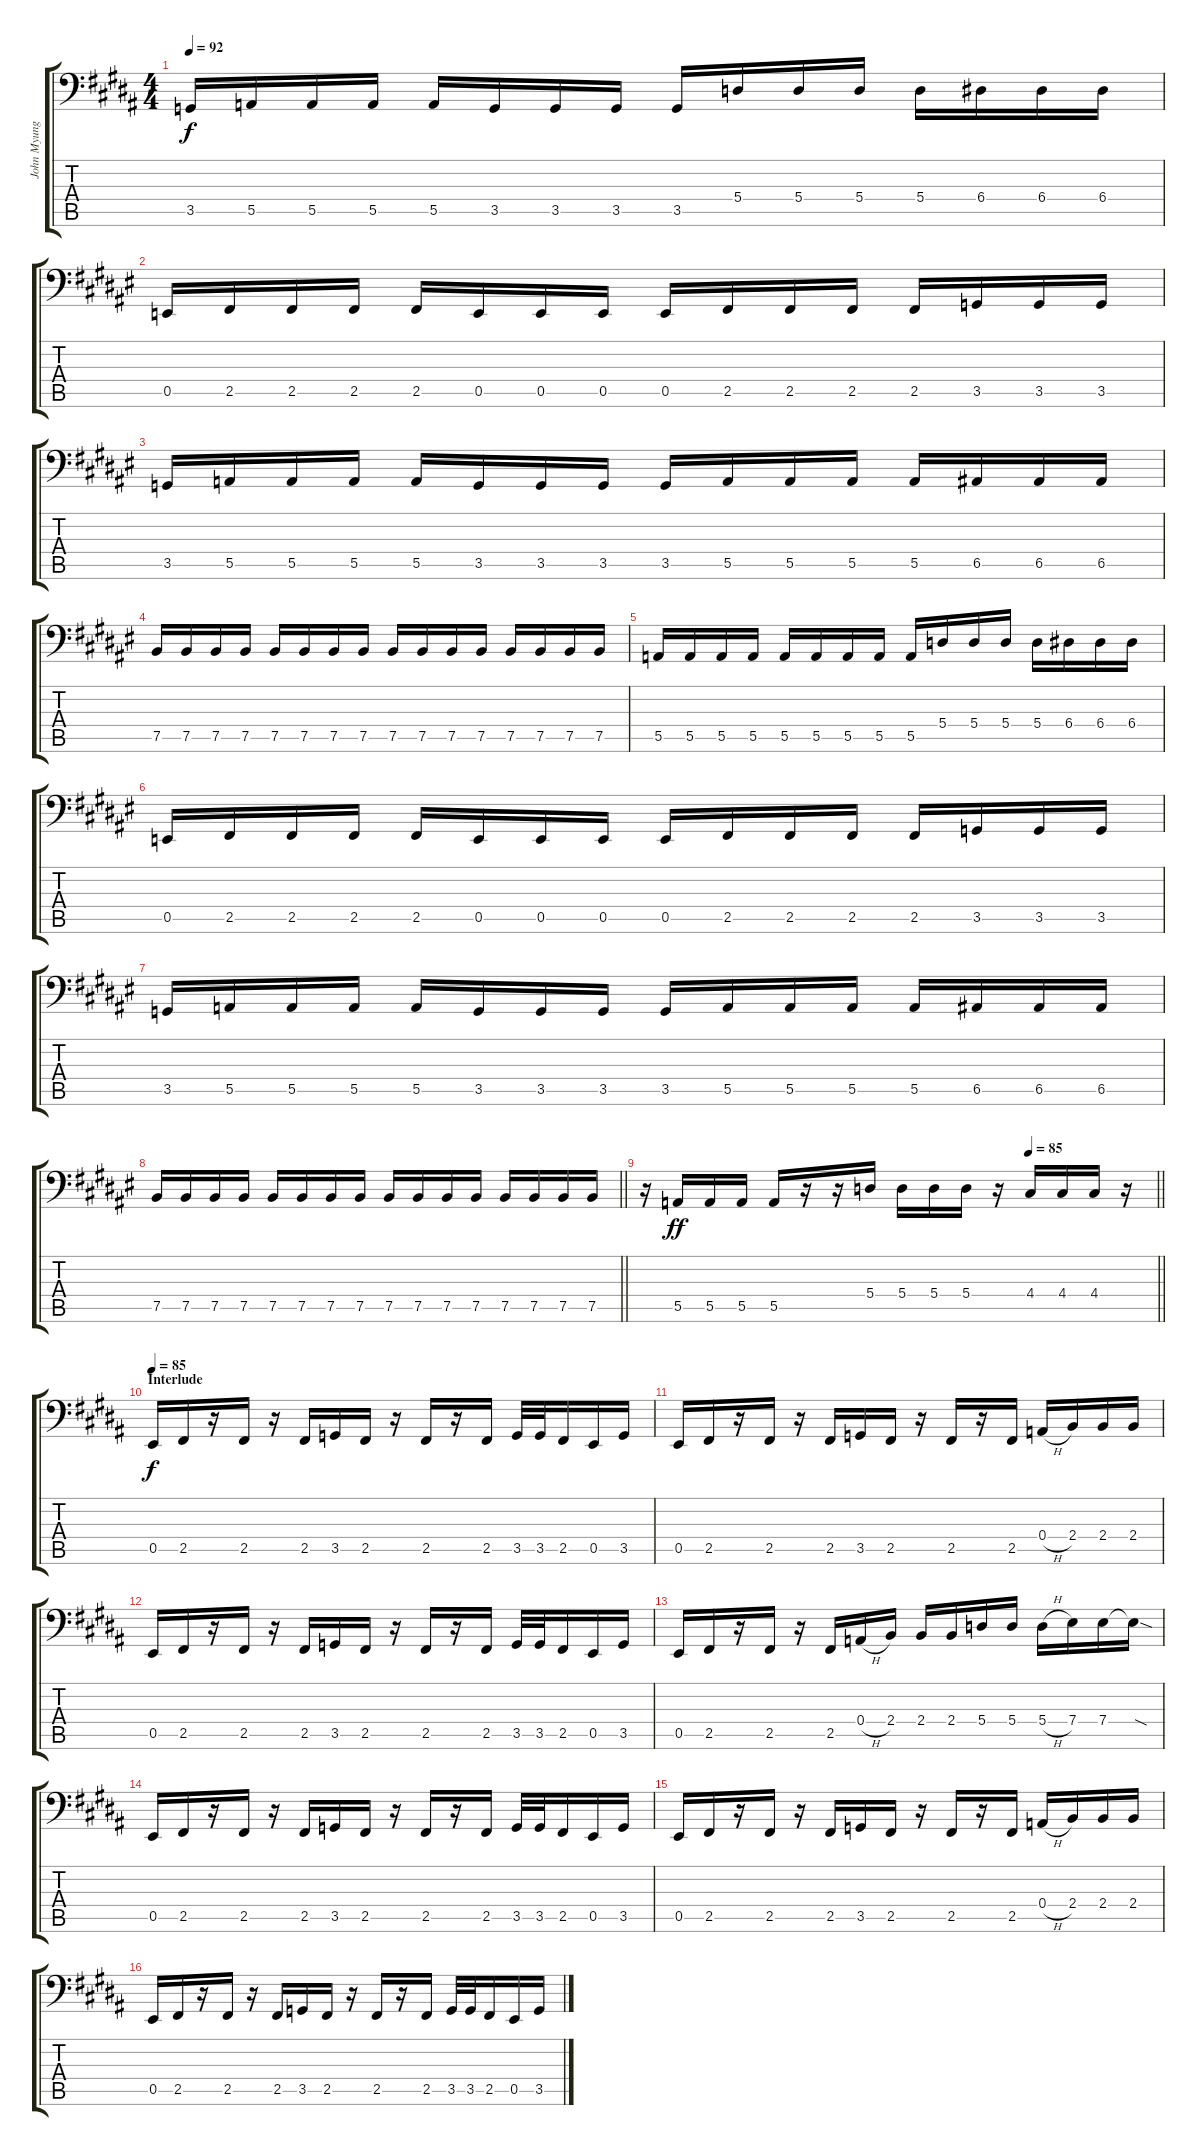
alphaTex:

\track ("John Myung" "John Myung") {instrument distortionguitar}
\staff {score tabs}
\tuning (C3 G2 D2 A1 E1 B0) {hide}
\ts (4 4)
\tempo 92
\clef f4
\ks b
3.5.16{dy f} 5.5.16 5.5.16 5.5.16 5.5.16 3.5.16 3.5.16 3.5.16 3.5.16 5.4.16 5.4.16 5.4.16 5.4.16 6.4.16 6.4.16 6.4.16 |
\ks f#
0.5.16 2.5.16 2.5.16 2.5.16 2.5.16 0.5.16 0.5.16 0.5.16 0.5.16 2.5.16 2.5.16 2.5.16 2.5.16 3.5.16 3.5.16 3.5.16 |
3.5.16 5.5.16 5.5.16 5.5.16 5.5.16 3.5.16 3.5.16 3.5.16 3.5.16 5.5.16 5.5.16 5.5.16 5.5.16 6.5.16 6.5.16 6.5.16 |
7.5.16 7.5.16 7.5.16 7.5.16 7.5.16 7.5.16 7.5.16 7.5.16 7.5.16 7.5.16 7.5.16 7.5.16 7.5.16 7.5.16 7.5.16 7.5.16 |
5.5.16 5.5.16 5.5.16 5.5.16 5.5.16 5.5.16 5.5.16 5.5.16 5.5.16 5.4.16 5.4.16 5.4.16 5.4.16 6.4.16 6.4.16 6.4.16 |
0.5.16 2.5.16 2.5.16 2.5.16 2.5.16 0.5.16 0.5.16 0.5.16 0.5.16 2.5.16 2.5.16 2.5.16 2.5.16 3.5.16 3.5.16 3.5.16 |
3.5.16 5.5.16 5.5.16 5.5.16 5.5.16 3.5.16 3.5.16 3.5.16 3.5.16 5.5.16 5.5.16 5.5.16 5.5.16 6.5.16 6.5.16 6.5.16 |
\barLineRight lightlight
7.5.16 7.5.16 7.5.16 7.5.16 7.5.16 7.5.16 7.5.16 7.5.16 7.5.16 7.5.16 7.5.16 7.5.16 7.5.16 7.5.16 7.5.16 7.5.16 |
\tempo (85 0.75)
\barLineRight lightlight
r.16 5.5.16{dy ff} 5.5.16 5.5.16 5.5.16 r.16 r.16 5.4.16 5.4.16 5.4.16 5.4.16 r.16 4.4.16 4.4.16 4.4.16 r.16 |
\section ("" "Interlude")
\tempo 85
\ks b
0.5.16{dy f} 2.5.16 r.16 2.5.16 r.16 2.5.16 3.5.16 2.5.16 r.16 2.5.16 r.16 2.5.16 3.5.32 3.5.32 2.5.16 0.5.16 3.5.16 |
0.5.16 2.5.16 r.16 2.5.16 r.16 2.5.16 3.5.16 2.5.16 r.16 2.5.16 r.16 2.5.16 0.4{h}.16 2.4.16 2.4.16 2.4.16 |
0.5.16 2.5.16 r.16 2.5.16 r.16 2.5.16 3.5.16 2.5.16 r.16 2.5.16 r.16 2.5.16 3.5.32 3.5.32 2.5.16 0.5.16 3.5.16 |
0.5.16 2.5.16 r.16 2.5.16 r.16 2.5.16 0.4{h}.16 2.4.16 2.4.16 2.4.16 5.4.16 5.4.16 5.4{h}.16 7.4.16 7.4.16 7.4{sod t}.16 |
0.5.16 2.5.16 r.16 2.5.16 r.16 2.5.16 3.5.16 2.5.16 r.16 2.5.16 r.16 2.5.16 3.5.32 3.5.32 2.5.16 0.5.16 3.5.16 |
0.5.16 2.5.16 r.16 2.5.16 r.16 2.5.16 3.5.16 2.5.16 r.16 2.5.16 r.16 2.5.16 0.4{h}.16 2.4.16 2.4.16 2.4.16 |
0.5.16 2.5.16 r.16 2.5.16 r.16 2.5.16 3.5.16 2.5.16 r.16 2.5.16 r.16 2.5.16 3.5.32 3.5.32 2.5.16 0.5.16 3.5.16
